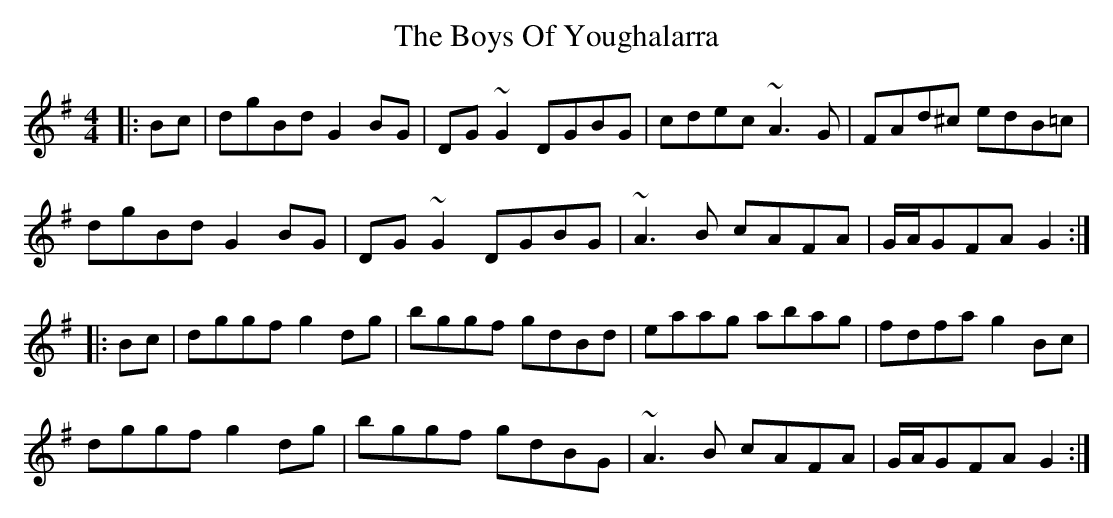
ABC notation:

X:1
T: The Boys Of Youghalarra
M: 4/4
L: 1/8
K: Gmaj
|:Bc|dgBd G2BG|DG~G2 DGBG|cdec ~A3G|FAd^c edB=c|
dgBd G2BG|DG~G2 DGBG|~A3B cAFA|G/A/GFA G2:|
|:Bc|dggf g2dg|bggf gdBd|eaag abag|fdfa g2Bc|
dggf g2dg|bggf gdBG|~A3B cAFA|G/A/GFA G2:|
